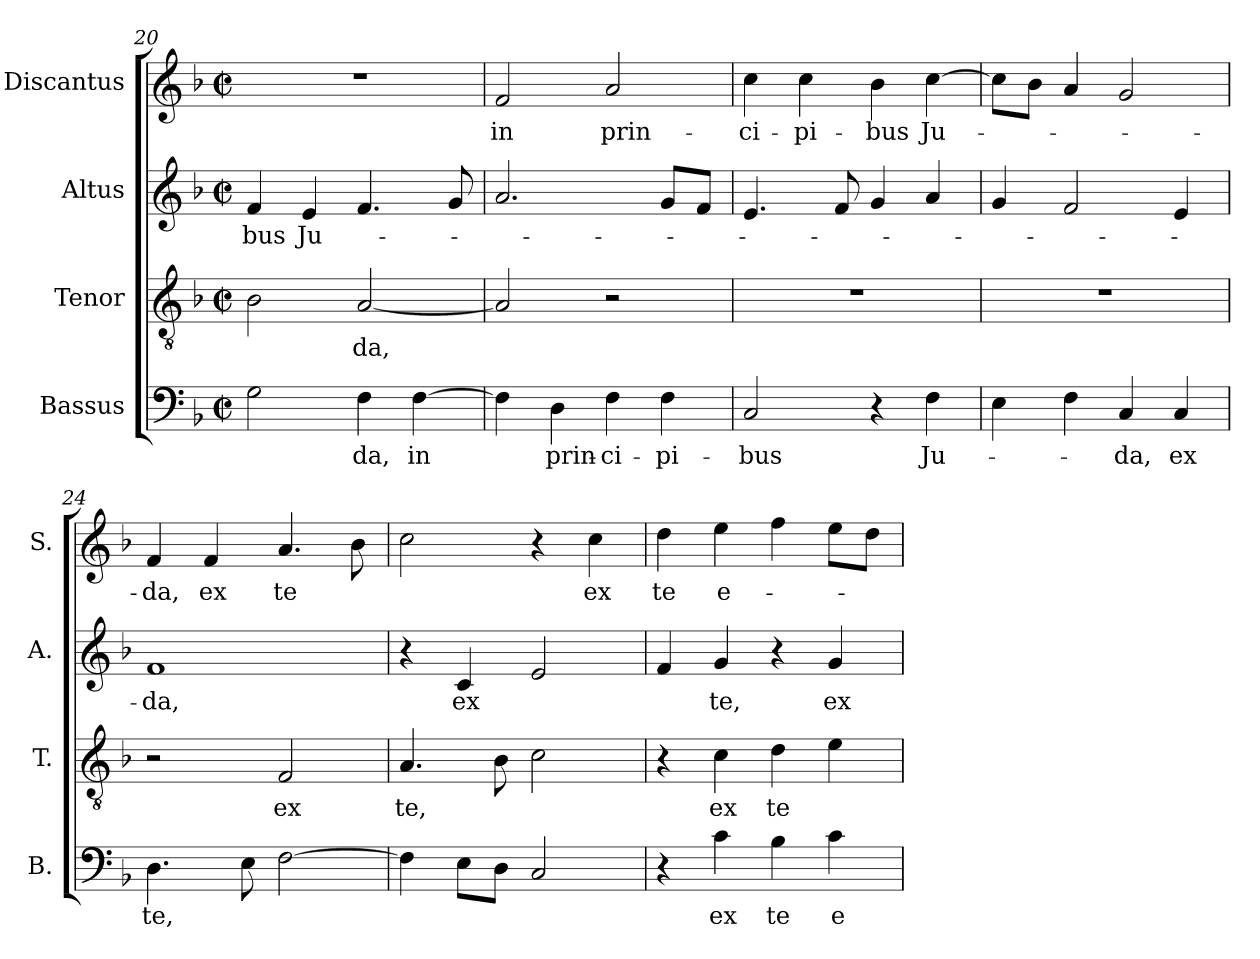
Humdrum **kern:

**kern	**text	**kern	**text	**kern	**text	**kern	**text
*part4	*part4	*part3	*part3	*part2	*part2	*part1	*part1
*staff4	*staff4	*staff3	*staff3	*staff2	*staff2	*staff1	*staff1
*I"Bassus	*	*I"Tenor	*	*I"Altus	*	*I"Discantus	*
*I'B.	*	*I'T.	*	*I'A.	*	*I'S.	*
*clefF4	*	*clefGv2	*	*clefG2	*	*clefG2	*
*	*	*ITrd7c12	*	*	*	*	*
*k[b-]	*	*k[b-]	*	*k[b-]	*	*k[b-]	*
*F:	*	*F:	*	*F:	*	*F:	*
*M2/2	*	*M2/2	*	*M2/2	*	*M2/2	*
*met(c|)	*	*met(c|)	*	*met(c|)	*	*met(c|)	*
=20	=20	=20	=20	=20	=20	=20	=20
!	!	!	!	!	!LO:LY:b:color=#000000	!	!
2Gi\	.	2BB-i\	.	4fi/	-bus	1r	.
!	!	!	!	!	!LO:LY:b:color=#000000	!	!
.	.	.	.	4ei/	Ju-	.	.
!	!LO:LY:b:color=#000000	!	!	!	!	!	!
!	!	!	!LO:LY:b:color=#000000	!	!	!	!
4Fi\	-da,	[<2AAi/	-da,	4.fi/	.	.	.
!	!LO:LY:b:color=#000000	!	!	!	!	!	!
[>4Fi\	in	.	.	.	.	.	.
.	.	.	.	8gi/	.	.	.
=21	=21	=21	=21	=21	=21	=21	=21
!	!	!	!	!	!	!	!LO:LY:b:color=#000000
4Fi\]	.	2AAi/]	.	2.ai/	.	2fi/	in
!	!LO:LY:b:color=#000000	!	!	!	!	!	!
4Di\	prin-	.	.	.	.	.	.
!	!LO:LY:b:color=#000000	!	!	!	!	!	!
!	!	!	!	!	!	!	!LO:LY:b:color=#000000
4Fi\	-ci-	2r	.	.	.	2ai/	prin-
!	!LO:LY:b:color=#000000	!	!	!	!	!	!
4Fi\	-pi-	.	.	8gi/L	.	.	.
.	.	.	.	8fi/J	.	.	.
=22	=22	=22	=22	=22	=22	=22	=22
!	!LO:LY:b:color=#000000	!	!	!	!	!	!
!	!	!	!	!	!	!	!LO:LY:b:color=#000000
2Ci/	-bus	1r	.	4.ei/	.	4cci\	-ci-
!	!	!	!	!	!	!	!LO:LY:b:color=#000000
.	.	.	.	.	.	4cci\	-pi-
.	.	.	.	8fi/	.	.	.
!	!	!	!	!	!	!	!LO:LY:b:color=#000000
4r	.	.	.	4gi/	.	4b-i\	-bus
!	!LO:LY:b:color=#000000	!	!	!	!	!	!
!	!	!	!	!	!	!	!LO:LY:b:color=#000000
4Fi\	Ju-	.	.	4ai/	.	[>4cci\	Ju-
=23	=23	=23	=23	=23	=23	=23	=23
4Ei\	.	1r	.	4gi/	.	8cci\L]	.
.	.	.	.	.	.	8b-i\J	.
4Fi\	.	.	.	2fi/	.	4ai/	.
!	!LO:LY:b:color=#000000	!	!	!	!	!	!
4Ci/	-da,	.	.	.	.	2gi/	.
!	!LO:LY:b:color=#000000	!	!	!	!	!	!
4Ci/	ex	.	.	4ei/	.	.	.
=24	=24	=24	=24	=24	=24	=24	=24
!	!LO:LY:b:color=#000000	!	!	!	!	!	!
!	!	!	!	!	!LO:LY:b:color=#000000	!	!
!	!	!	!	!	!	!	!LO:LY:b:color=#000000
4.Di\	te,	2r	.	1fi	-da,	4fi/	-da,
!	!	!	!	!	!	!	!LO:LY:b:color=#000000
.	.	.	.	.	.	4fi/	ex
8Ei\	.	.	.	.	.	.	.
!	!	!	!LO:LY:b:color=#000000	!	!	!	!
!	!	!	!	!	!	!	!LO:LY:b:color=#000000
[>2Fi\	.	2FFi/	ex	.	.	4.ai/	te
.	.	.	.	.	.	8b-i\	.
!!LO:LB:g=z
=25	=25	=25	=25	=25	=25	=25	=25
!	!	!	!LO:LY:b:color=#000000	!	!	!	!
4Fi\]	.	4.AAi/	te,	4r	.	2cci\	.
!	!	!	!	!	!LO:LY:b:color=#000000	!	!
8Ei\L	.	.	.	4ci/	ex	.	.
8Di\J	.	8BB-i\	.	.	.	.	.
2Ci/	.	2Ci\	.	2ei/	.	4r	.
!	!	!	!	!	!	!	!LO:LY:b:color=#000000
.	.	.	.	.	.	4cci\	ex
=26	=26	=26	=26	=26	=26	=26	=26
!	!	!	!	!	!	!	!LO:LY:b:color=#000000
4r	.	4r	.	4fi/	.	4ddi\	te
!	!LO:LY:b:color=#000000	!	!	!	!	!	!
!	!	!	!LO:LY:b:color=#000000	!	!	!	!
!	!	!	!	!	!LO:LY:b:color=#000000	!	!
!	!	!	!	!	!	!	!LO:LY:b:color=#000000
4ci\	ex	4Ci\	ex	4gi/	te,	4eei\	e-
!	!LO:LY:b:color=#000000	!	!	!	!	!	!
!	!	!	!LO:LY:b:color=#000000	!	!	!	!
4B-i\	te	4Di\	te	4r	.	4ffi\	.
!	!LO:LY:b:color=#000000	!	!	!	!	!	!
!	!	!	!	!	!LO:LY:b:color=#000000	!	!
4ci\	e-	4Ei\	.	4gi/	ex	8eei\L	.
.	.	.	.	.	.	8ddi\J	.
=	=	=	=	=	=	=	=
*-	*-	*-	*-	*-	*-	*-	*-
